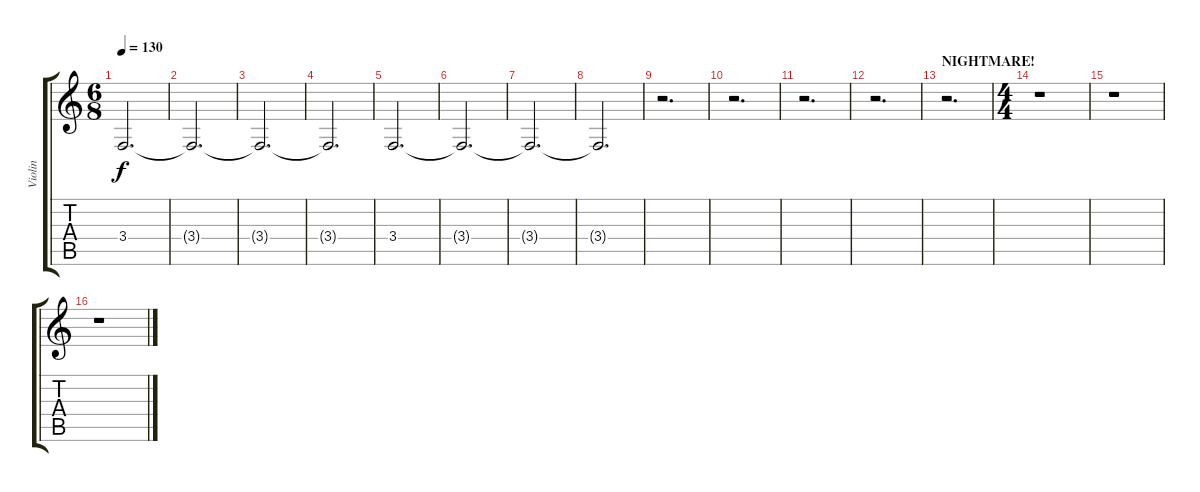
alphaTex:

\track ("Violin" "Violin") {instrument violin}
\staff {score tabs}
\tuning (E4 B3 G3 D3 A2 D2) {hide}
\ts (6 8)
\tempo 130
\clef g2
\ks c
3.4.2{d dy f} |
3.4{t}.2{d} |
3.4{t}.2{d} |
3.4{t}.2{d} |
3.4.2{d} |
3.4{t}.2{d} |
3.4{t}.2{d} |
3.4{t}.2{d} |
r.2{d} |
r.2{d} |
r.2{d} |
r.2{d} |
\section ("" "NIGHTMARE!")
r.2{d} |
\ts (4 4)
r.1 |
r.1 |
r.1
